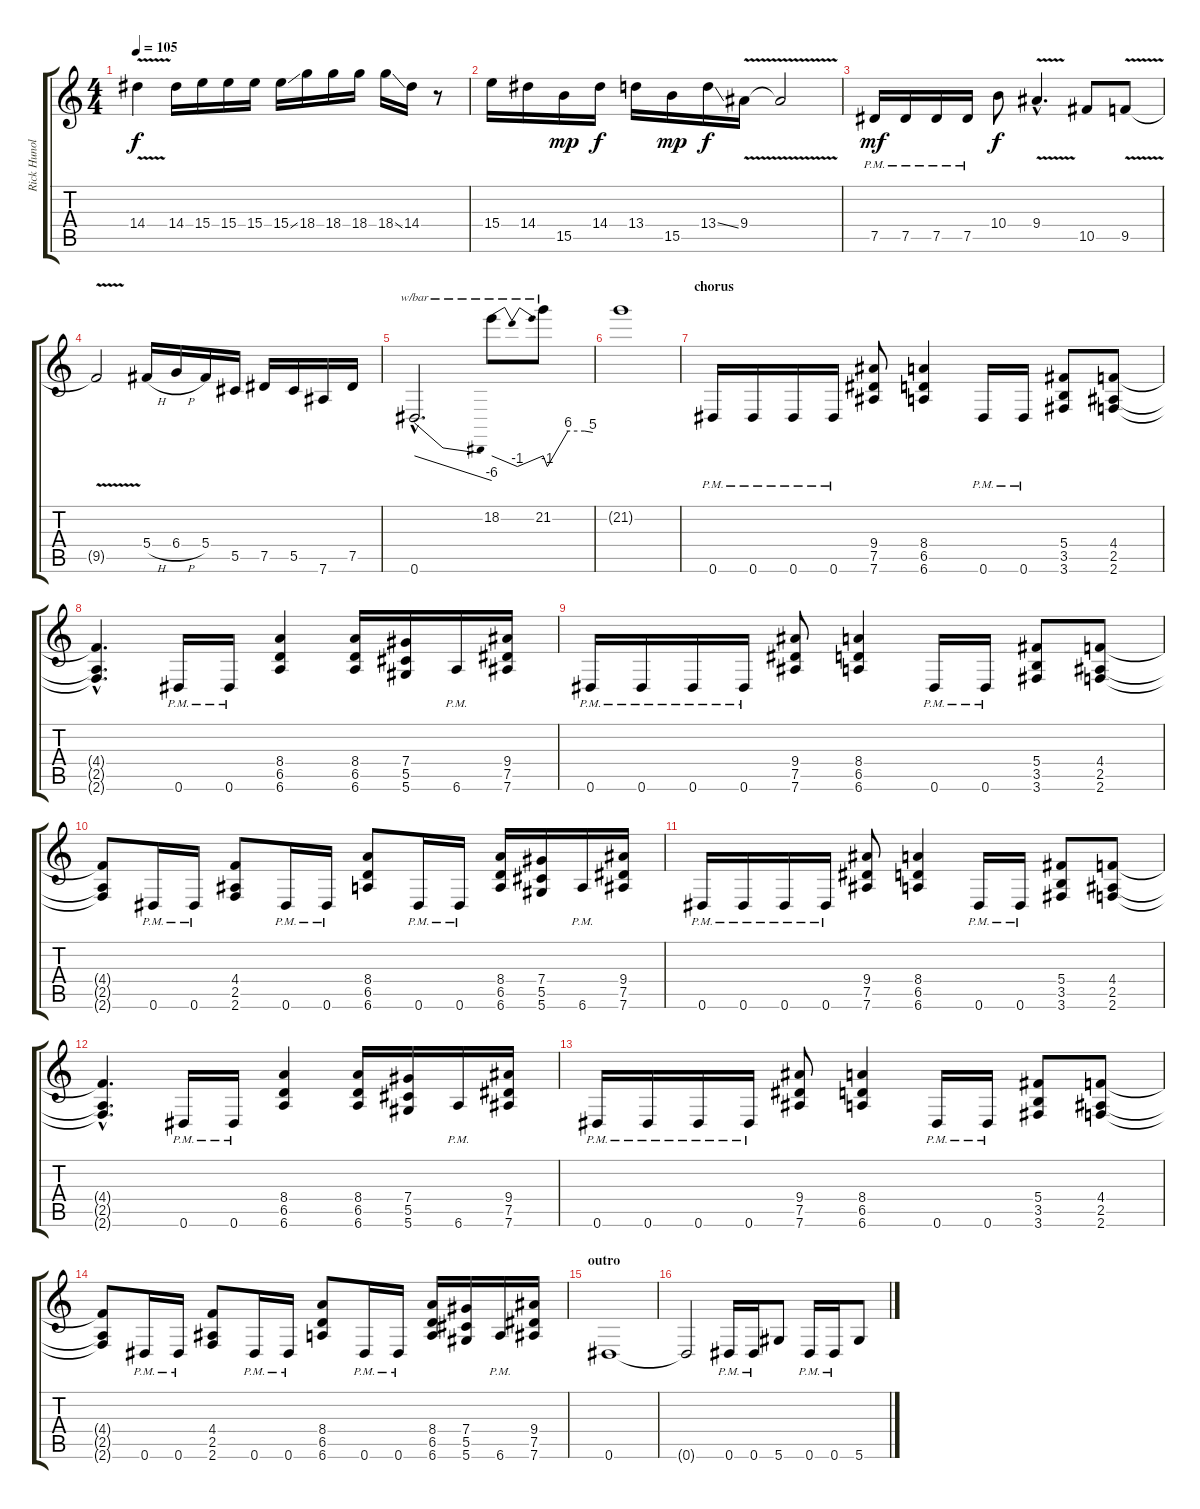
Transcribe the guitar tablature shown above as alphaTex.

\track ("Rick Hunolt" "Rick Hunol") {instrument distortionguitar}
\staff {score tabs}
\tuning (Eb4 Bb3 Gb3 Db3 Ab2 Eb2) {hide}
\ts (4 4)
\tempo 105
\clef g2
\ks c
14.4{v}.4{dy f} 14.4.16 15.4.16 15.4.16 15.4.16 15.4{ss}.16 18.4.16 18.4.16 18.4.16 18.4{ss}.16 14.4.16 r.8 |
15.4.16 14.4.16 15.5.16{dy mp} 14.4.16{dy f} 13.4.16 15.5.16{dy mp} 13.4{ss}.16{dy f} 9.4{v}.16 9.4{t}.2 |
7.5{pm}.16{dy mf} 7.5{pm}.16 7.5{pm}.16 7.5{pm}.16 10.4.8{dy f} 9.4{v hac}.4{d} 10.5.8 9.5{v}.8 |
9.5{t}.2 5.4{h}.16 6.4{h}.16 5.4.16 5.5.16 7.5.16 5.5.16 7.6.16 7.5.16 |
0.6{hac}.2{d tbe (dive default 0 0 60 -24)} 18.2.8{tbe (dip default 0 0 30 -4 60 0)} 21.2.8{tbe (custom default 0 0 5 -4 30 24 50 24 60 20)} |
21.2{t}.1 |
\section ("" "chorus")
0.6{pm}.16 0.6{pm}.16 0.6{pm}.16 0.6{pm}.16 (9.4 7.5 7.6).8 (8.4 6.5 6.6).4 0.6{pm}.16 0.6{pm}.16 (5.4 3.5 3.6).8 (4.4 2.5 2.6).8 |
(4.4{hac t} 2.5{hac t} 2.6{hac t}).4{d} 0.6{pm}.16 0.6{pm}.16 (8.4 6.5 6.6).4 (8.4 6.5 6.6).16 (7.4 5.5 5.6).16 6.6{pm}.16 (9.4 7.5 7.6).16 |
0.6{pm}.16 0.6{pm}.16 0.6{pm}.16 0.6{pm}.16 (9.4 7.5 7.6).8 (8.4 6.5 6.6).4 0.6{pm}.16 0.6{pm}.16 (5.4 3.5 3.6).8 (4.4 2.5 2.6).8 |
(4.4{t} 2.5{t} 2.6{t}).8 0.6{pm}.16 0.6{pm}.16 (4.4 2.5 2.6).8 0.6{pm}.16 0.6{pm}.16 (8.4 6.5 6.6).8 0.6{pm}.16 0.6{pm}.16 (8.4 6.5 6.6).16 (7.4 5.5 5.6).16 6.6{pm}.16 (9.4 7.5 7.6).16 |
0.6{pm}.16 0.6{pm}.16 0.6{pm}.16 0.6{pm}.16 (9.4 7.5 7.6).8 (8.4 6.5 6.6).4 0.6{pm}.16 0.6{pm}.16 (5.4 3.5 3.6).8 (4.4 2.5 2.6).8 |
(4.4{hac t} 2.5{hac t} 2.6{hac t}).4{d} 0.6{pm}.16 0.6{pm}.16 (8.4 6.5 6.6).4 (8.4 6.5 6.6).16 (7.4 5.5 5.6).16 6.6{pm}.16 (9.4 7.5 7.6).16 |
0.6{pm}.16 0.6{pm}.16 0.6{pm}.16 0.6{pm}.16 (9.4 7.5 7.6).8 (8.4 6.5 6.6).4 0.6{pm}.16 0.6{pm}.16 (5.4 3.5 3.6).8 (4.4 2.5 2.6).8 |
(4.4{t} 2.5{t} 2.6{t}).8 0.6{pm}.16 0.6{pm}.16 (4.4 2.5 2.6).8 0.6{pm}.16 0.6{pm}.16 (8.4 6.5 6.6).8 0.6{pm}.16 0.6{pm}.16 (8.4 6.5 6.6).16 (7.4 5.5 5.6).16 6.6{pm}.16 (9.4 7.5 7.6).16 |
\section ("" "outro")
0.6.1 |
0.6{t}.2 0.6{pm}.16 0.6{pm}.16 5.6.8 0.6{pm}.16 0.6{pm}.16 5.6.8
